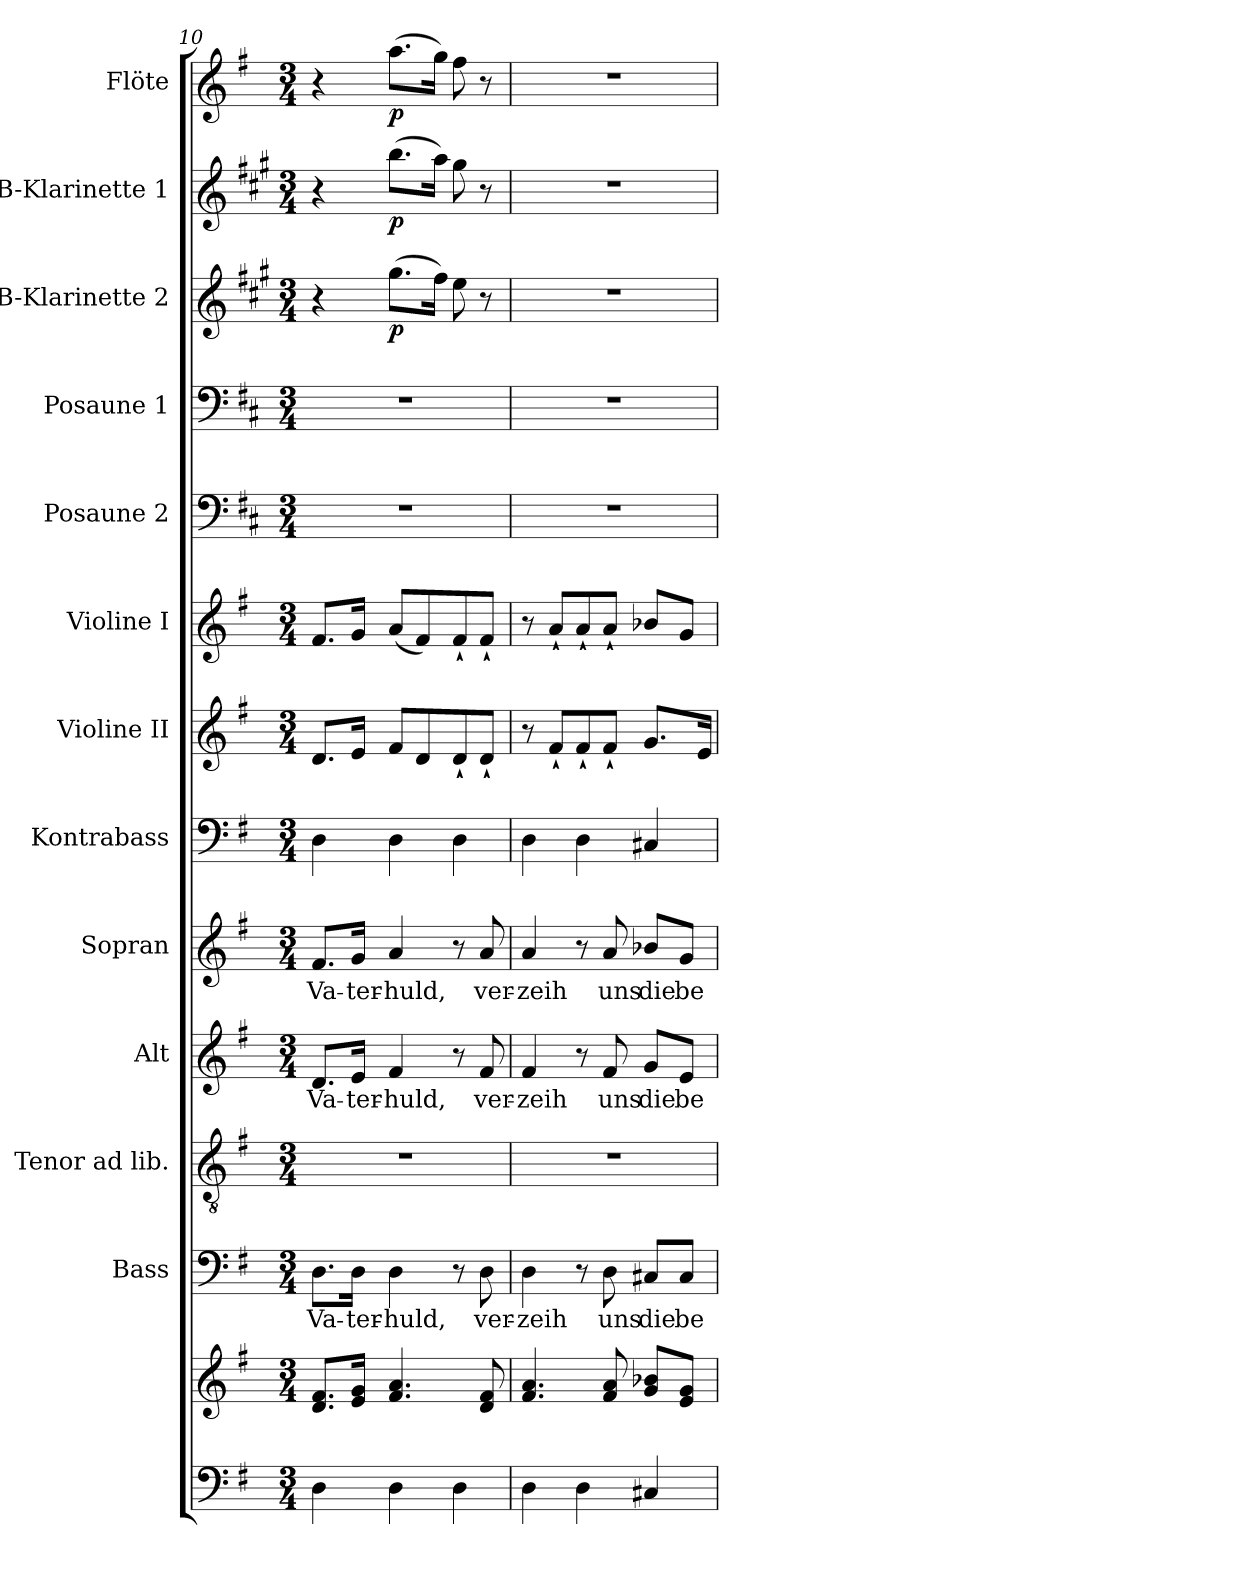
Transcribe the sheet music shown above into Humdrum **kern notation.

**kern	**kern	**kern	**text	**kern	**kern	**text	**kern	**text	**kern	**kern	**kern	**kern	**kern	**kern	**dynam	**kern	**dynam	**kern	**dynam
*part13	*part13	*part12	*part12	*part11	*part10	*part10	*part9	*part9	*part8	*part7	*part6	*part5	*part4	*part3	*part3	*part2	*part2	*part1	*part1
*staff14	*staff13	*staff12	*staff12	*staff11	*staff10	*staff10	*staff9	*staff9	*staff8	*staff7	*staff6	*staff5	*staff4	*staff3	*staff3	*staff2	*staff2	*staff1	*staff1
*	*	*I"Bass	*	*I"Tenor ad lib.	*I"Alt	*	*I"Sopran	*	*I"Kontrabass	*I"Violine II	*I"Violine I	*I"Posaune 2	*I"Posaune 1	*I"B-Klarinette 2	*	*I"B-Klarinette 1	*	*I"Flöte	*
*	*	*I'B.	*	*I'T.	*I'A.	*	*I'S.	*	*I'Kb.	*I'Vl. II	*I'Vl. I	*I'Pos 2	*I'Pos. 1	*I'B Kl. 2	*	*I'B Kl. 1	*	*I'Fl.	*
!!LO:PB:g=z
*clefF4	*clefG2	*clefF4	*	*clefGv2	*clefG2	*	*clefG2	*	*clefF4	*clefG2	*clefG2	*clefF4	*clefF4	*clefG2	*	*clefG2	*	*clefG2	*
*	*	*	*	*	*	*	*	*	*ITrd7c12	*	*	*ITrd4c7	*ITrd4c7	*ITrd1c2	*	*ITrd1c2	*	*	*
*k[f#]	*k[f#]	*k[f#]	*	*k[f#]	*k[f#]	*	*k[f#]	*	*k[f#]	*k[f#]	*k[f#]	*k[f#]	*k[f#]	*k[f#]	*	*k[f#]	*	*k[f#]	*
*G:	*G:	*G:	*	*G:	*G:	*	*G:	*	*G:	*G:	*G:	*G:	*G:	*G:	*	*G:	*	*G:	*
*M3/4	*M3/4	*M3/4	*	*M3/4	*M3/4	*	*M3/4	*	*M3/4	*M3/4	*M3/4	*M3/4	*M3/4	*M3/4	*	*M3/4	*	*M3/4	*
=10	=10	=10	=10	=10	=10	=10	=10	=10	=10	=10	=10	=10	=10	=10	=10	=10	=10	=10	=10
!	!	!	!LO:LY:b	!	!	!LO:LY:b	!	!LO:LY:b	!	!	!	!	!	!	!	!	!	!	!
4D\	8.d/ 8.f#/L	8.D\L	Va-	2.r	8.d/L	Va-	8.f#/L	Va-	4DD\	8.d/L	8.f#/L	2.r	2.r	4r	.	4r	.	4r	.
!	!	!	!LO:LY:b	!	!	!LO:LY:b	!	!LO:LY:b	!	!	!	!	!	!	!	!	!	!	!
.	16e/ 16g/Jk	16D\Jk	-ter-	.	16e/Jk	-ter-	16g/Jk	-ter-	.	16e/Jk	16g/Jk	.	.	.	.	.	.	.	.
!	!	!	!LO:LY:b	!	!	!LO:LY:b	!	!LO:LY:b	!	!	!	!	!	!	!LO:DY:b	!	!LO:DY:b	!	!LO:DY:b
4D\	4.f#/ 4.a/	4D\	-huld,	.	4f#/	-huld,	4a/	-huld,	4DD\	8f#/L	(<8a/L	.	.	(>8.ff#\L	p	(>8.aa\L	p	(>8.aa\L	p
.	.	.	.	.	.	.	.	.	.	8d/	8f#/)	.	.	.	.	.	.	.	.
.	.	.	.	.	.	.	.	.	.	.	.	.	.	16ee\Jk)	.	16gg\Jk)	.	16gg\Jk)	.
4D\	.	8r	.	.	8r	.	8r	.	4DD\	8d`</	8f#`</	.	.	8dd\	.	8ff#\	.	8ff#\	.
!	!	!	!LO:LY:b	!	!	!LO:LY:b	!	!LO:LY:b	!	!	!	!	!	!	!	!	!	!	!
.	8d/ 8f#/	8D\	ver-	.	8f#/	ver-	8a/	ver-	.	8d`</J	8f#`</J	.	.	8r	.	8r	.	8r	.
=11	=11	=11	=11	=11	=11	=11	=11	=11	=11	=11	=11	=11	=11	=11	=11	=11	=11	=11	=11
!	!	!	!LO:LY:b	!	!	!LO:LY:b	!	!LO:LY:b	!	!	!	!	!	!	!	!	!	!	!
4D\	4.f#/ 4.a/	4D\	-zeih	2.r	4f#/	-zeih	4a/	-zeih	4DD\	8r	8r	2.r	2.r	2.r	.	2.r	.	2.r	.
.	.	.	.	.	.	.	.	.	.	8f#`</L	8a`</L	.	.	.	.	.	.	.	.
4D\	.	8r	.	.	8r	.	8r	.	4DD\	8f#`</	8a`</	.	.	.	.	.	.	.	.
!	!	!	!LO:LY:b	!	!	!LO:LY:b	!	!LO:LY:b	!	!	!	!	!	!	!	!	!	!	!
.	8f#/ 8a/	8D\	uns	.	8f#/	uns	8a/	uns	.	8f#`</J	8a`</J	.	.	.	.	.	.	.	.
!	!	!	!LO:LY:b	!	!	!LO:LY:b	!	!LO:LY:b	!	!	!	!	!	!	!	!	!	!	!
4C#X/	8g/ 8b-X/L	8C#X/L	die	.	8g/L	die	8b-X/L	die	4CC#X/	8.g/L	8b-X/L	.	.	.	.	.	.	.	.
!	!	!	!LO:LY:b	!	!	!LO:LY:b	!	!LO:LY:b	!	!	!	!	!	!	!	!	!	!	!
.	8e/ 8g/J	8C#/J	be-	.	8e/J	be-	8g/J	be-	.	.	8g/J	.	.	.	.	.	.	.	.
.	.	.	.	.	.	.	.	.	.	16e/Jk	.	.	.	.	.	.	.	.	.
=	=	=	=	=	=	=	=	=	=	=	=	=	=	=	=	=	=	=	=
*-	*-	*-	*-	*-	*-	*-	*-	*-	*-	*-	*-	*-	*-	*-	*-	*-	*-	*-	*-
